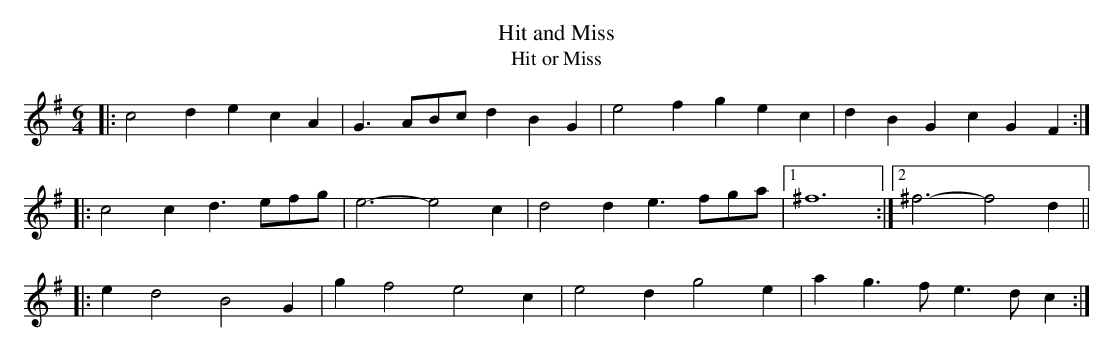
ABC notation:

X:1
T:Hit and Miss
T:Hit or Miss
M:6/4
L:1/4
K:G
|: c2 d e c A | G3/2 A/B/c/ d B G | e2 f g e c | dBGcGF :|
|: c2 c d>ef/g/ | e3-e2 c | d2 d e3/2 f/g/a/ | [1 ^f6 :| [2 ^f3-f2 d ||
|: e d2 B2 G | g f2 e2 c | e2 d g2 e | a g > f e > d c :|
